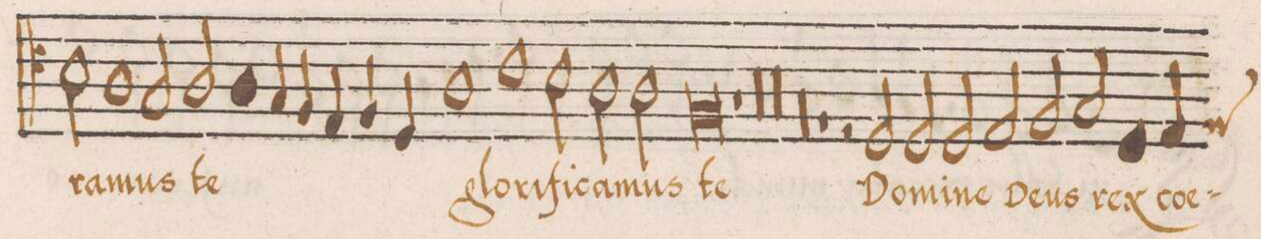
**kern	**text
*I"ALTVS	*
*clefC4	*
*k[]	*
*met(c|)	*
*M2/1	*
2B\	-ra-
1A	-mus
=17	=17
2G/	.
2A/	te
*col	*
2.A\	.
=18	=18
4G/	.
*Xcol	*
4F/	.
4E/	.
4F/	.
4D/	­ .
1A	glo-
=19	=19
1c	-ri-
2B\	-fi-
=20	=20
2A\	-ca-
2A\	-mus
0F	te
=21	=21
1r	.
=22	=22
0r	.
=23	=23
0r	.
=24	=24
0r	.
=25	=25
0r	.
=26	=26
0r	.
=27	=27
0r	.
=28	=28
1r	.
2r	.
2D/	Do-
=29	=29
2D/	-mi-
2D/	-ne
2E/	De-
2F/	.
=30	=30
2G/	-us
*col	*
2.D/	rex
*custos:F	*
4E/	coe-
*Xcol	*
*-	*-
